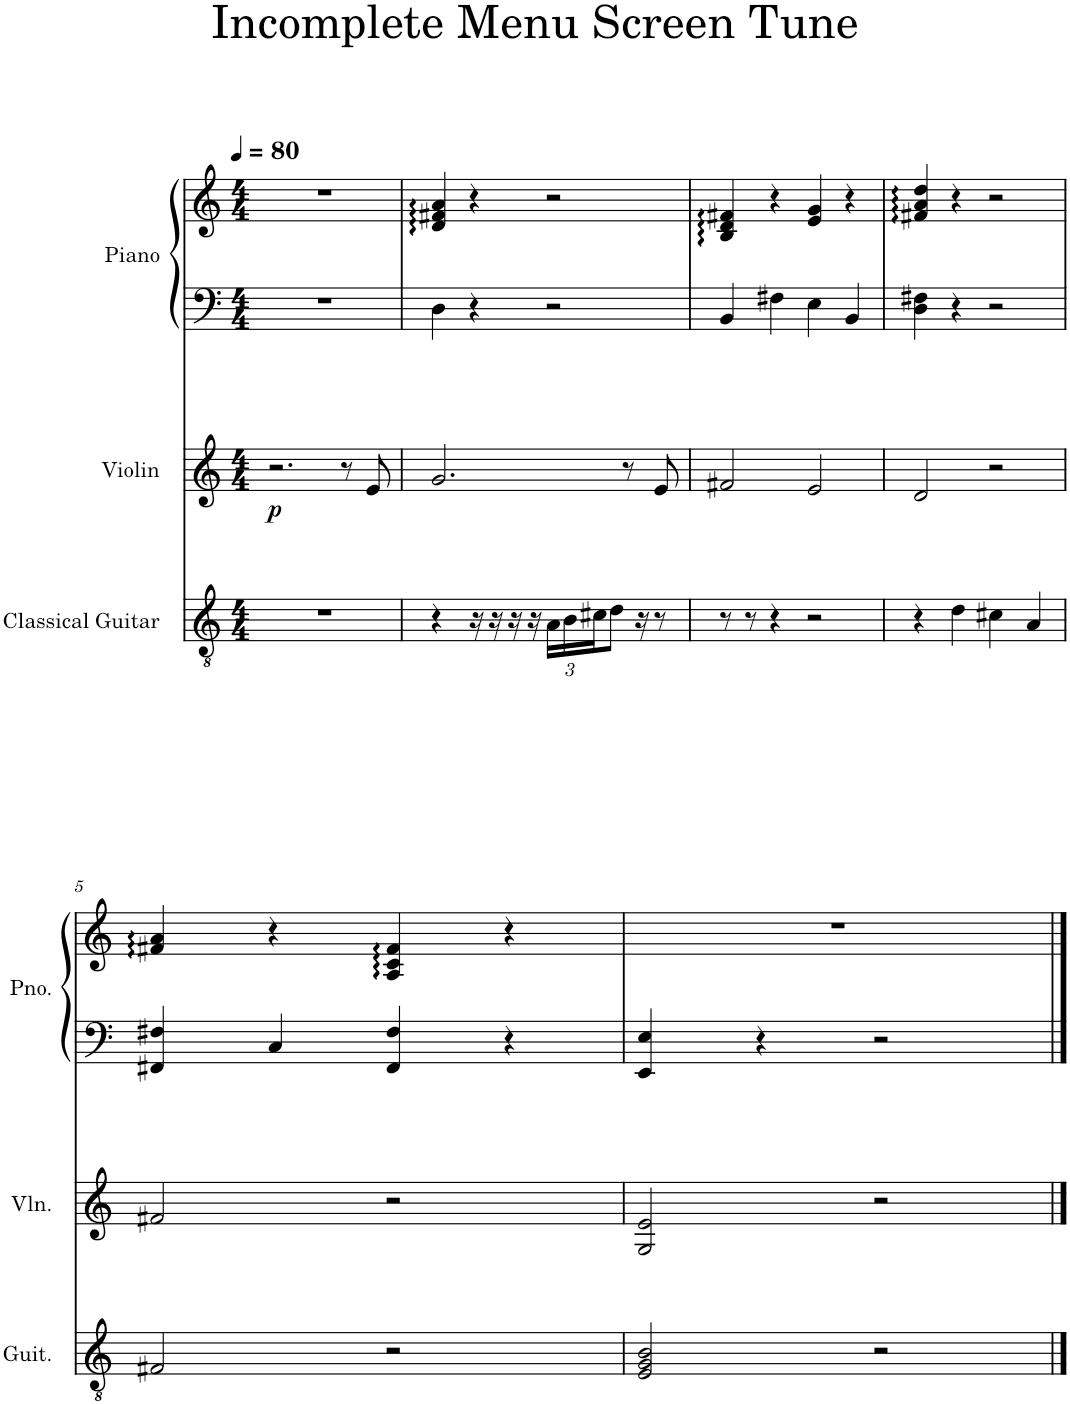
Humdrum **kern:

**kern	**kern	**dynam	**kern	**kern
*part3	*part2	*part2	*part1	*part1
*staff4	*staff3	*staff3	*staff2	*staff1
*I"Classical Guitar	*I"Violin	*	*I"Piano	*
*I'Guit.	*I'Vln.	*	*I'Pno.	*
*clefGv2	*clefG2	*	*clefF4	*clefG2
*k[]	*k[]	*	*k[]	*k[]
*M4/4	*M4/4	*	*M4/4	*M4/4
*MM80	*MM80	*	*MM80	*MM80
=1	=1	=1	=1	=1
!	!	!LO:DY:b	!	!
1r	2.r	p	1r	1r
.	8r	.	.	.
.	8e/	.	.	.
=2	=2	=2	=2	=2
4r	2.g/	.	4D\	4d/:: 4f#X/:: 4a/::
16r	.	.	4r	4r
16r	.	.	.	.
16r	.	.	.	.
16r	.	.	.	.
16A\LL	.	.	2r	2r
16B\	.	.	.	.
16c#X\J	.	.	.	.
8d\J	.	.	.	.
.	8r	.	.	.
16r	.	.	.	.
8r	8e/	.	.	.
=3	=3	=3	=3	=3
8r	2f#X/	.	4BB/	4B/:: 4d/:: 4f#X/::
8r	.	.	.	.
4r	.	.	4F#X\	4r
2r	2e/	.	4E\	4e/ 4g/
.	.	.	4BB/	4r
=4	=4	=4	=4	=4
4r	2d/	.	4D\ 4F#X\	4f#X/:: 4a/:: 4dd/::
4d\	.	.	4r	4r
4c#X\	2r	.	2r	2r
4A/	.	.	.	.
!!LO:LB:g=z
=5	=5	=5	=5	=5
2F#X/	2f#X/	.	4FF#X/ 4F#X/	4f#X/:: 4a/::
.	.	.	4C/	4r
2r	2r	.	4FF#/ 4F#/	4A/:: 4c/:: 4f#/::
.	.	.	4r	4r
=6	=6	=6	=6	=6
2E/ 2G/ 2B/	2G/ 2e/	.	4EE/ 4E/	1r
.	.	.	4r	.
2r	2r	.	2r	.
==	==	==	==	==
*-	*-	*-	*-	*-
